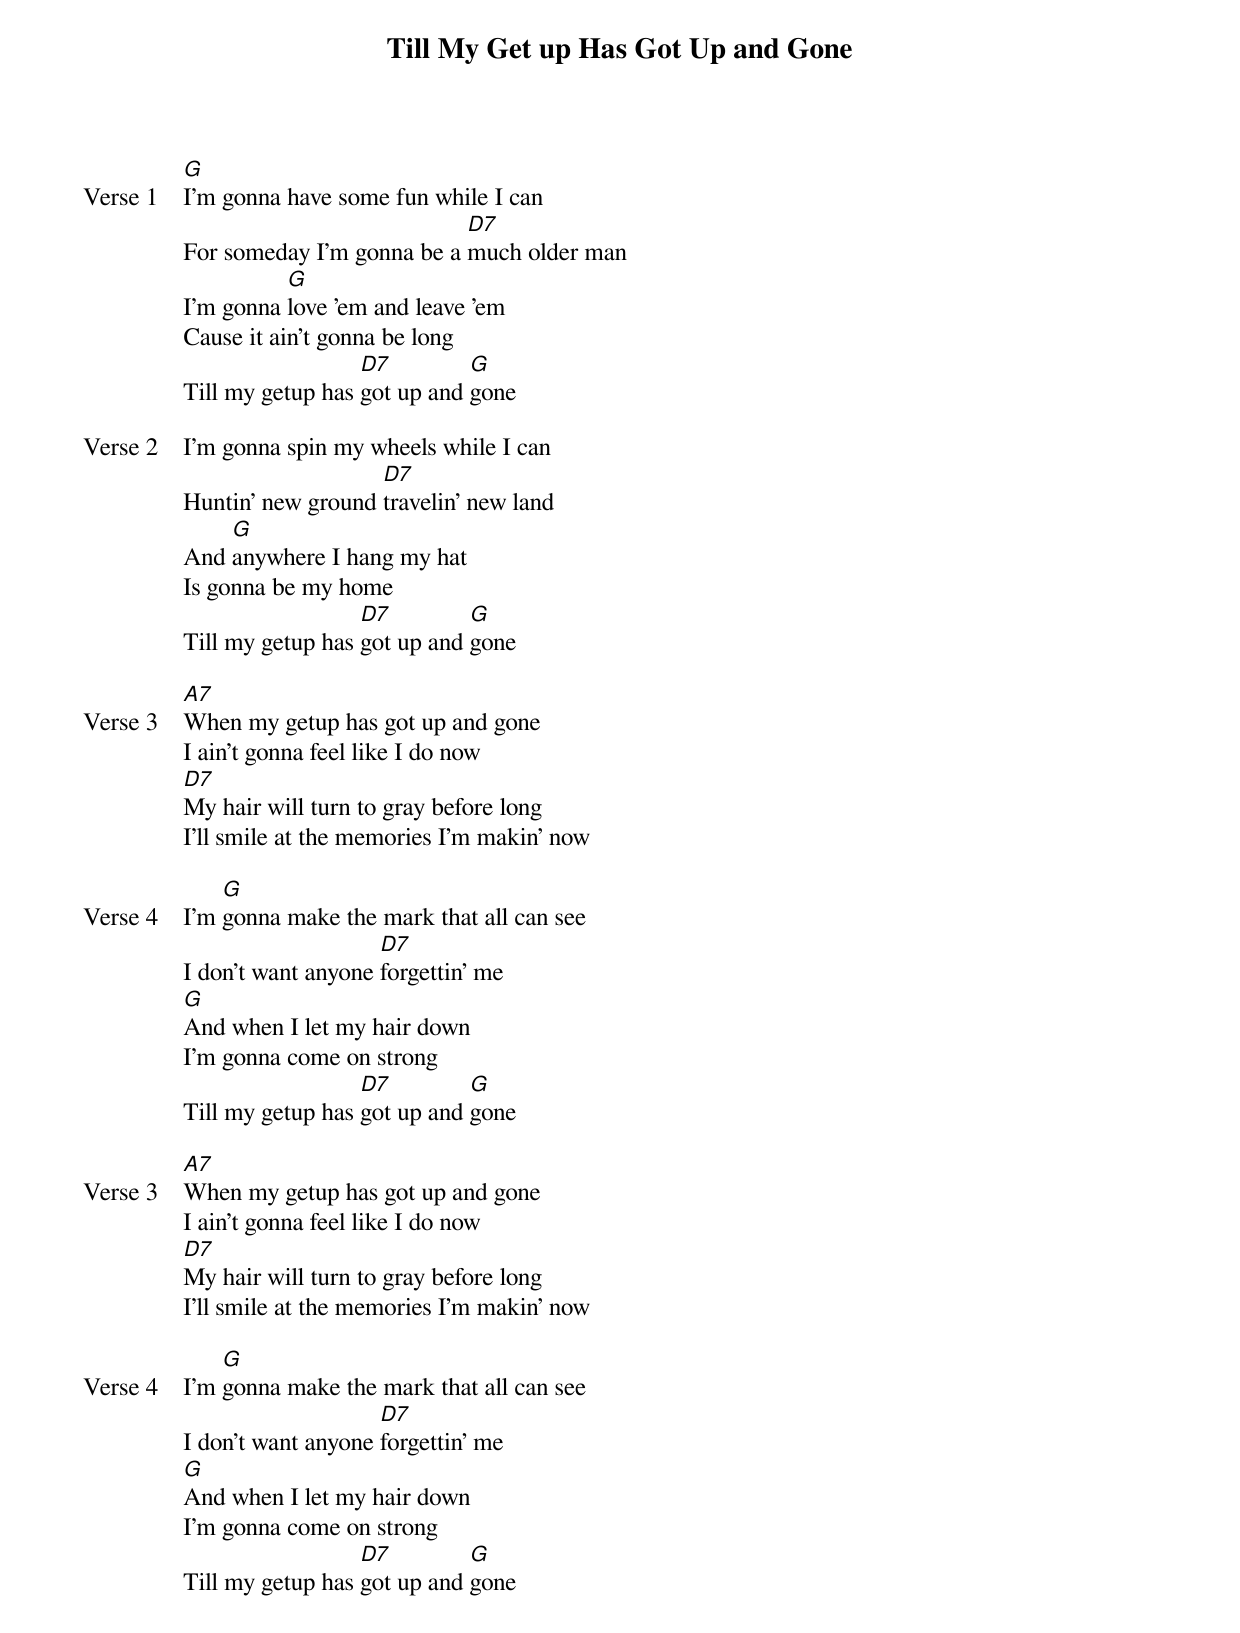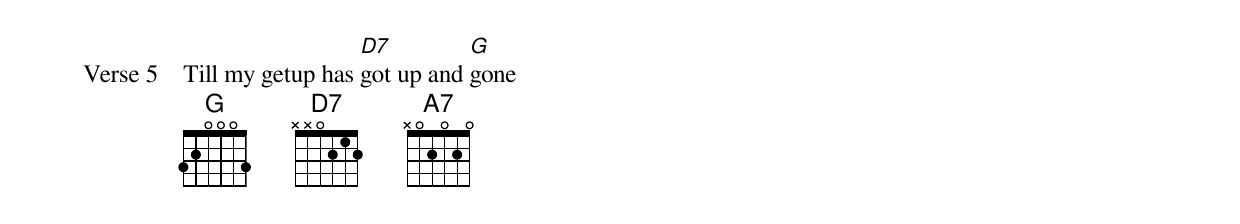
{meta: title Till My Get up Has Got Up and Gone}
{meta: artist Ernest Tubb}
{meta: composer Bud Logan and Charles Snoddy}

{start_of_verse: Verse 1}
[G]I'm gonna have some fun while I can
For someday I'm gonna be a [D7]much older man
I'm gonna [G]love 'em and leave 'em
Cause it ain't gonna be long
Till my getup has [D7]got up and [G]gone
{end_of_verse}

{start_of_verse: Verse 2}
I'm gonna spin my wheels while I can
Huntin' new ground [D7]travelin' new land
And [G]anywhere I hang my hat
Is gonna be my home
Till my getup has [D7]got up and [G]gone
{end_of_verse}

{start_of_verse: Verse 3}
[A7]When my getup has got up and gone
I ain't gonna feel like I do now
[D7]My hair will turn to gray before long
I'll smile at the memories I'm makin' now
{end_of_verse}

{start_of_verse: Verse 4}
I'm [G]gonna make the mark that all can see
I don't want anyone [D7]forgettin' me
[G]And when I let my hair down
I'm gonna come on strong
Till my getup has [D7]got up and [G]gone
{end_of_verse}

{start_of_verse: Verse 3}
[A7]When my getup has got up and gone
I ain't gonna feel like I do now
[D7]My hair will turn to gray before long
I'll smile at the memories I'm makin' now
{end_of_verse}

{start_of_verse: Verse 4}
I'm [G]gonna make the mark that all can see
I don't want anyone [D7]forgettin' me
[G]And when I let my hair down
I'm gonna come on strong
Till my getup has [D7]got up and [G]gone
{end_of_verse}

{start_of_verse: Verse 5}
Till my getup has [D7]got up and [G]gone
{end_of_verse}
